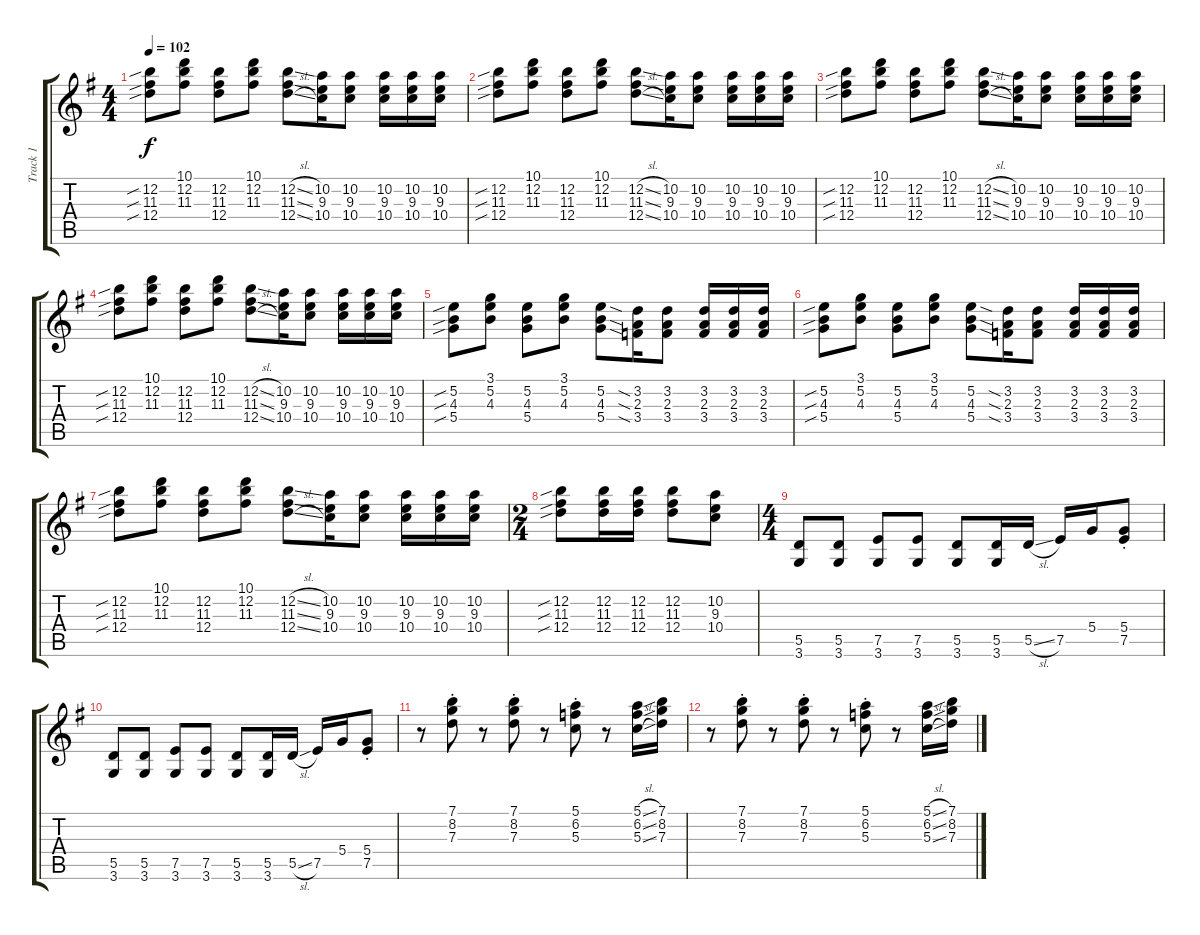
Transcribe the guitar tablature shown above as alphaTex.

\track ("Track 1" "Track 1") {instrument electricguitarjazz}
\staff {score tabs}
\tuning (E4 B3 G3 D3 A2 E2) {hide}
\ts (4 4)
\tempo 102
\clef g2
\ks g
(12.2{sib} 11.3{sib} 12.4{sib}).8{dy f} (10.1 12.2 11.3).8 (12.2 11.3 12.4).8 (10.1 12.2 11.3).8 (12.2{sl} 11.3{sl} 12.4{sl}).8 (10.2 9.3 10.4).16 (10.2 9.3 10.4).8 (10.2 9.3 10.4).16 (10.2 9.3 10.4).16 (10.2 9.3 10.4).16 |
(12.2{sib} 11.3{sib} 12.4{sib}).8 (10.1 12.2 11.3).8 (12.2 11.3 12.4).8 (10.1 12.2 11.3).8 (12.2{sl} 11.3{sl} 12.4{sl}).8 (10.2 9.3 10.4).16 (10.2 9.3 10.4).8 (10.2 9.3 10.4).16 (10.2 9.3 10.4).16 (10.2 9.3 10.4).16 |
(12.2{sib} 11.3{sib} 12.4{sib}).8 (10.1 12.2 11.3).8 (12.2 11.3 12.4).8 (10.1 12.2 11.3).8 (12.2{sl} 11.3{sl} 12.4{sl}).8 (10.2 9.3 10.4).16 (10.2 9.3 10.4).8 (10.2 9.3 10.4).16 (10.2 9.3 10.4).16 (10.2 9.3 10.4).16 |
(12.2{sib} 11.3{sib} 12.4{sib}).8 (10.1 12.2 11.3).8 (12.2 11.3 12.4).8 (10.1 12.2 11.3).8 (12.2{sl} 11.3{sl} 12.4{sl}).8 (10.2 9.3 10.4).16 (10.2 9.3 10.4).8 (10.2 9.3 10.4).16 (10.2 9.3 10.4).16 (10.2 9.3 10.4).16 |
(5.2{sib} 4.3{sib} 5.4{sib}).8 (3.1 5.2 4.3).8 (5.2 4.3 5.4).8 (3.1 5.2 4.3).8 (5.2 4.3 5.4).8 (3.2{sia} 2.3{sia} 3.4{sia}).16 (3.2 2.3 3.4).8 (3.2 2.3 3.4).16 (3.2 2.3 3.4).16 (3.2 2.3 3.4).16 |
(5.2{sib} 4.3{sib} 5.4{sib}).8 (3.1 5.2 4.3).8 (5.2 4.3 5.4).8 (3.1 5.2 4.3).8 (5.2 4.3 5.4).8 (3.2{sia} 2.3{sia} 3.4{sia}).16 (3.2 2.3 3.4).8 (3.2 2.3 3.4).16 (3.2 2.3 3.4).16 (3.2 2.3 3.4).16 |
(12.2{sib} 11.3{sib} 12.4{sib}).8 (10.1 12.2 11.3).8 (12.2 11.3 12.4).8 (10.1 12.2 11.3).8 (12.2{sl} 11.3{sl} 12.4{sl}).8 (10.2 9.3 10.4).16 (10.2 9.3 10.4).8 (10.2 9.3 10.4).16 (10.2 9.3 10.4).16 (10.2 9.3 10.4).16 |
\ts (2 4)
(12.2{sib} 11.3{sib} 12.4{sib}).8 (12.2 11.3 12.4).16 (12.2 11.3 12.4).16 (12.2 11.3 12.4).8 (10.2 9.3 10.4).8 |
\ts (4 4)
(5.5 3.6).8 (5.5 3.6).8 (7.5 3.6).8 (7.5 3.6).8 (5.5 3.6).8 (5.5 3.6).16 5.5{sl}.16 7.5.16 5.4.16 (5.4 7.5{st}).8 |
(5.5 3.6).8 (5.5 3.6).8 (7.5 3.6).8 (7.5 3.6).8 (5.5 3.6).8 (5.5 3.6).16 5.5{sl}.16 7.5.16 5.4.16 (5.4 7.5{st}).8 |
r.8 (7.1{st} 8.2 7.3).8 r.8 (7.1{st} 8.2 7.3).8 r.8 (5.1{st} 6.2 5.3).8 r.8 (5.1{sl} 6.2{sl} 5.3{sl}).16 (7.1 8.2 7.3).16 |
r.8 (7.1{st} 8.2 7.3).8 r.8 (7.1{st} 8.2 7.3).8 r.8 (5.1{st} 6.2 5.3).8 r.8 (5.1{sl} 6.2{sl} 5.3{sl}).16 (7.1 8.2 7.3).16
